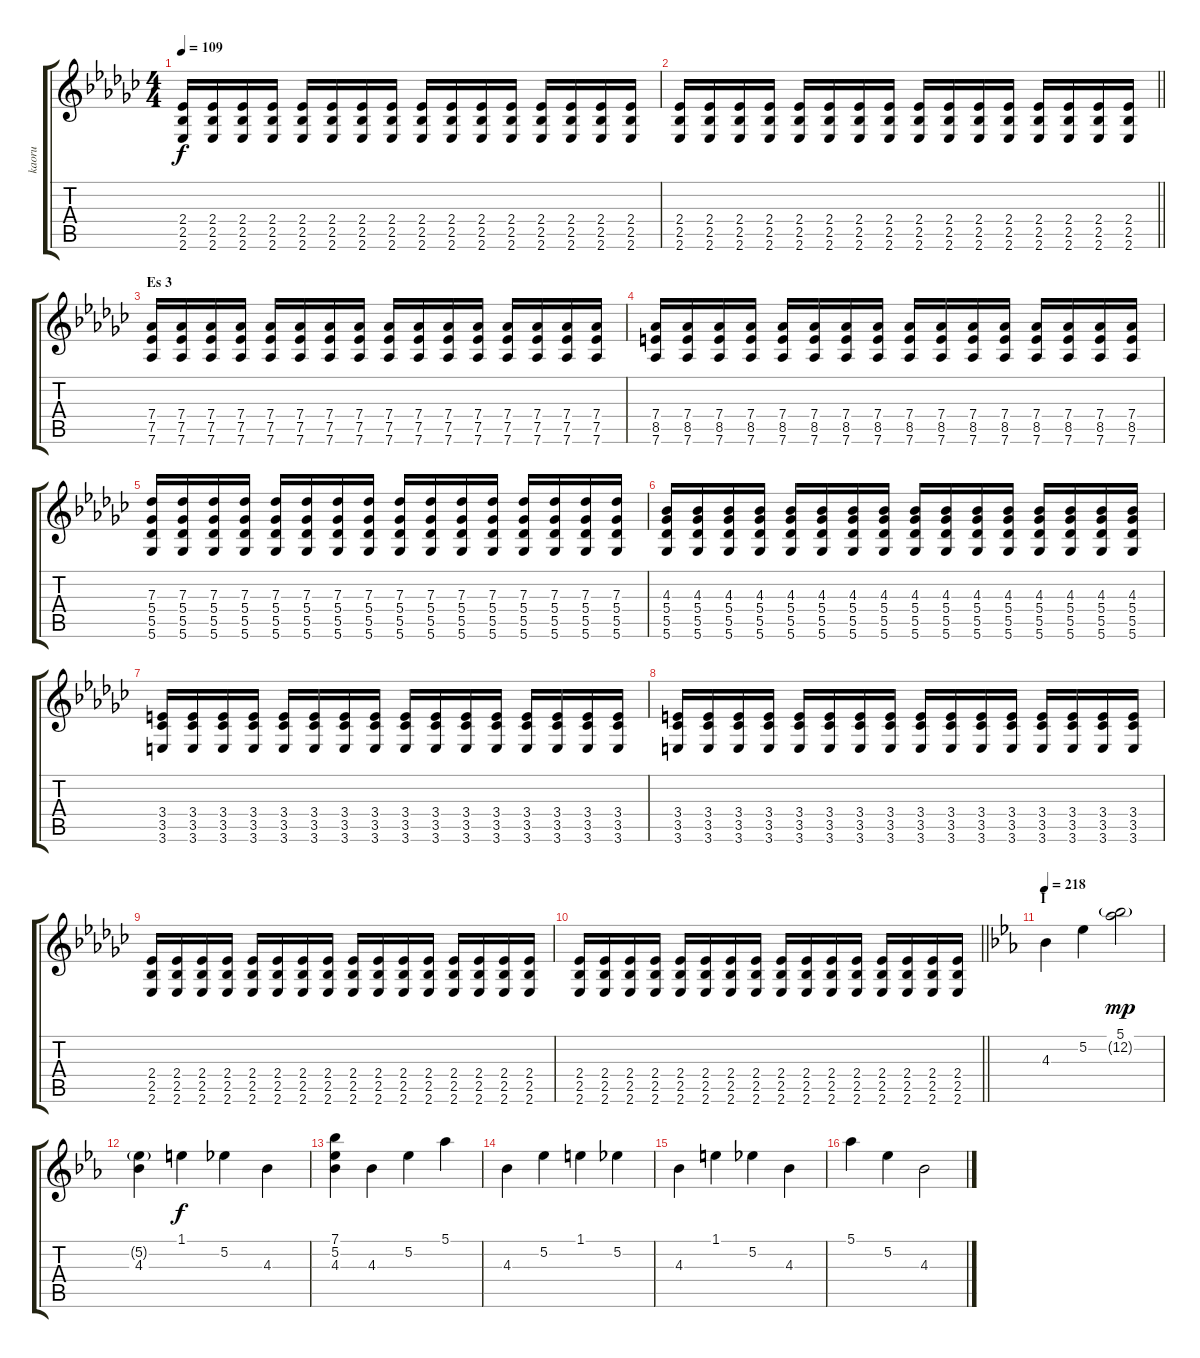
\track ("kaoru" "kaoru") {instrument distortionguitar}
\staff {score tabs}
\tuning (Eb4 Bb3 Gb3 Db3 Ab2 Db2) {hide}
\ts (4 4)
\tempo 109
\clef g2
\ks ebminor
(2.4 2.5 2.6).16{dy f} (2.4 2.5 2.6).16 (2.4 2.5 2.6).16 (2.4 2.5 2.6).16 (2.4 2.5 2.6).16 (2.4 2.5 2.6).16 (2.4 2.5 2.6).16 (2.4 2.5 2.6).16 (2.4 2.5 2.6).16 (2.4 2.5 2.6).16 (2.4 2.5 2.6).16 (2.4 2.5 2.6).16 (2.4 2.5 2.6).16 (2.4 2.5 2.6).16 (2.4 2.5 2.6).16 (2.4 2.5 2.6).16 |
\barLineRight lightlight
(2.4 2.5 2.6).16 (2.4 2.5 2.6).16 (2.4 2.5 2.6).16 (2.4 2.5 2.6).16 (2.4 2.5 2.6).16 (2.4 2.5 2.6).16 (2.4 2.5 2.6).16 (2.4 2.5 2.6).16 (2.4 2.5 2.6).16 (2.4 2.5 2.6).16 (2.4 2.5 2.6).16 (2.4 2.5 2.6).16 (2.4 2.5 2.6).16 (2.4 2.5 2.6).16 (2.4 2.5 2.6).16 (2.4 2.5 2.6).16 |
\section ("" "Es 3")
(7.4 7.5 7.6).16 (7.4 7.5 7.6).16 (7.4 7.5 7.6).16 (7.4 7.5 7.6).16 (7.4 7.5 7.6).16 (7.4 7.5 7.6).16 (7.4 7.5 7.6).16 (7.4 7.5 7.6).16 (7.4 7.5 7.6).16 (7.4 7.5 7.6).16 (7.4 7.5 7.6).16 (7.4 7.5 7.6).16 (7.4 7.5 7.6).16 (7.4 7.5 7.6).16 (7.4 7.5 7.6).16 (7.4 7.5 7.6).16 |
(7.4 8.5 7.6).16 (7.4 8.5 7.6).16 (7.4 8.5 7.6).16 (7.4 8.5 7.6).16 (7.4 8.5 7.6).16 (7.4 8.5 7.6).16 (7.4 8.5 7.6).16 (7.4 8.5 7.6).16 (7.4 8.5 7.6).16 (7.4 8.5 7.6).16 (7.4 8.5 7.6).16 (7.4 8.5 7.6).16 (7.4 8.5 7.6).16 (7.4 8.5 7.6).16 (7.4 8.5 7.6).16 (7.4 8.5 7.6).16 |
(7.3 5.4 5.5 5.6).16 (7.3 5.4 5.5 5.6).16 (7.3 5.4 5.5 5.6).16 (7.3 5.4 5.5 5.6).16 (7.3 5.4 5.5 5.6).16 (7.3 5.4 5.5 5.6).16 (7.3 5.4 5.5 5.6).16 (7.3 5.4 5.5 5.6).16 (7.3 5.4 5.5 5.6).16 (7.3 5.4 5.5 5.6).16 (7.3 5.4 5.5 5.6).16 (7.3 5.4 5.5 5.6).16 (7.3 5.4 5.5 5.6).16 (7.3 5.4 5.5 5.6).16 (7.3 5.4 5.5 5.6).16 (7.3 5.4 5.5 5.6).16 |
(4.3 5.4 5.5 5.6).16 (4.3 5.4 5.5 5.6).16 (4.3 5.4 5.5 5.6).16 (4.3 5.4 5.5 5.6).16 (4.3 5.4 5.5 5.6).16 (4.3 5.4 5.5 5.6).16 (4.3 5.4 5.5 5.6).16 (4.3 5.4 5.5 5.6).16 (4.3 5.4 5.5 5.6).16 (4.3 5.4 5.5 5.6).16 (4.3 5.4 5.5 5.6).16 (4.3 5.4 5.5 5.6).16 (4.3 5.4 5.5 5.6).16 (4.3 5.4 5.5 5.6).16 (4.3 5.4 5.5 5.6).16 (4.3 5.4 5.5 5.6).16 |
(3.4 3.5 3.6).16 (3.4 3.5 3.6).16 (3.4 3.5 3.6).16 (3.4 3.5 3.6).16 (3.4 3.5 3.6).16 (3.4 3.5 3.6).16 (3.4 3.5 3.6).16 (3.4 3.5 3.6).16 (3.4 3.5 3.6).16 (3.4 3.5 3.6).16 (3.4 3.5 3.6).16 (3.4 3.5 3.6).16 (3.4 3.5 3.6).16 (3.4 3.5 3.6).16 (3.4 3.5 3.6).16 (3.4 3.5 3.6).16 |
(3.4 3.5 3.6).16 (3.4 3.5 3.6).16 (3.4 3.5 3.6).16 (3.4 3.5 3.6).16 (3.4 3.5 3.6).16 (3.4 3.5 3.6).16 (3.4 3.5 3.6).16 (3.4 3.5 3.6).16 (3.4 3.5 3.6).16 (3.4 3.5 3.6).16 (3.4 3.5 3.6).16 (3.4 3.5 3.6).16 (3.4 3.5 3.6).16 (3.4 3.5 3.6).16 (3.4 3.5 3.6).16 (3.4 3.5 3.6).16 |
(2.4 2.5 2.6).16 (2.4 2.5 2.6).16 (2.4 2.5 2.6).16 (2.4 2.5 2.6).16 (2.4 2.5 2.6).16 (2.4 2.5 2.6).16 (2.4 2.5 2.6).16 (2.4 2.5 2.6).16 (2.4 2.5 2.6).16 (2.4 2.5 2.6).16 (2.4 2.5 2.6).16 (2.4 2.5 2.6).16 (2.4 2.5 2.6).16 (2.4 2.5 2.6).16 (2.4 2.5 2.6).16 (2.4 2.5 2.6).16 |
\barLineRight lightlight
(2.4 2.5 2.6).16 (2.4 2.5 2.6).16 (2.4 2.5 2.6).16 (2.4 2.5 2.6).16 (2.4 2.5 2.6).16 (2.4 2.5 2.6).16 (2.4 2.5 2.6).16 (2.4 2.5 2.6).16 (2.4 2.5 2.6).16 (2.4 2.5 2.6).16 (2.4 2.5 2.6).16 (2.4 2.5 2.6).16 (2.4 2.5 2.6).16 (2.4 2.5 2.6).16 (2.4 2.5 2.6).16 (2.4 2.5 2.6).16 |
\section ("" "I")
\tempo 218
\ks eb
4.3.4{volume 9 instrument koto} 5.2.4 (5.1 12.2{g}).2{dy mp} |
(5.2{g} 4.3).4 1.1.4{dy f} 5.2.4 4.3.4 |
(7.1 5.2 4.3).4 4.3.4 5.2.4 5.1.4 |
4.3.4 5.2.4 1.1.4 5.2.4 |
4.3.4 1.1.4 5.2.4 4.3.4 |
5.1.4 5.2.4 4.3.2
